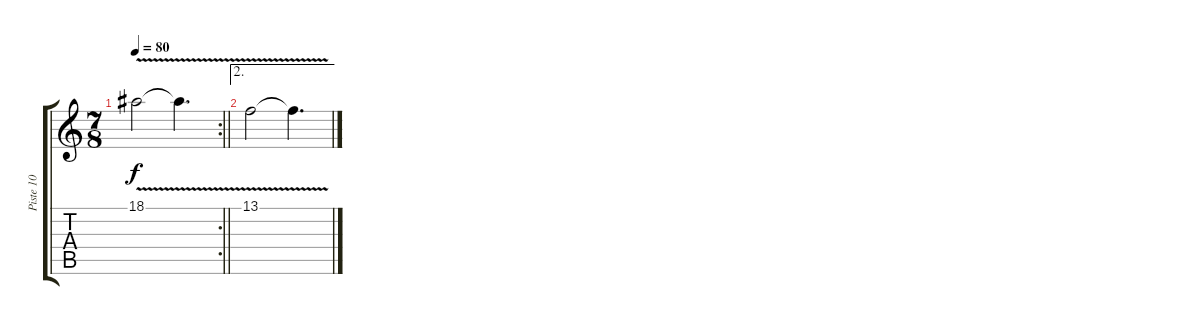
\track ("Piste 10" "Piste 10") {instrument violin}
\staff {score tabs}
\tuning (E4 B3 G3 D3 A2 E2) {hide}
\rc 2
\ts (7 8)
\tempo 80
\clef g2
\barLineRight lightlight
\ks c
18.1{v}.2{dy f volume 7} 18.1{t}.4{d} |
\ae 2
13.1{v}.2 13.1{t}.4{d}
